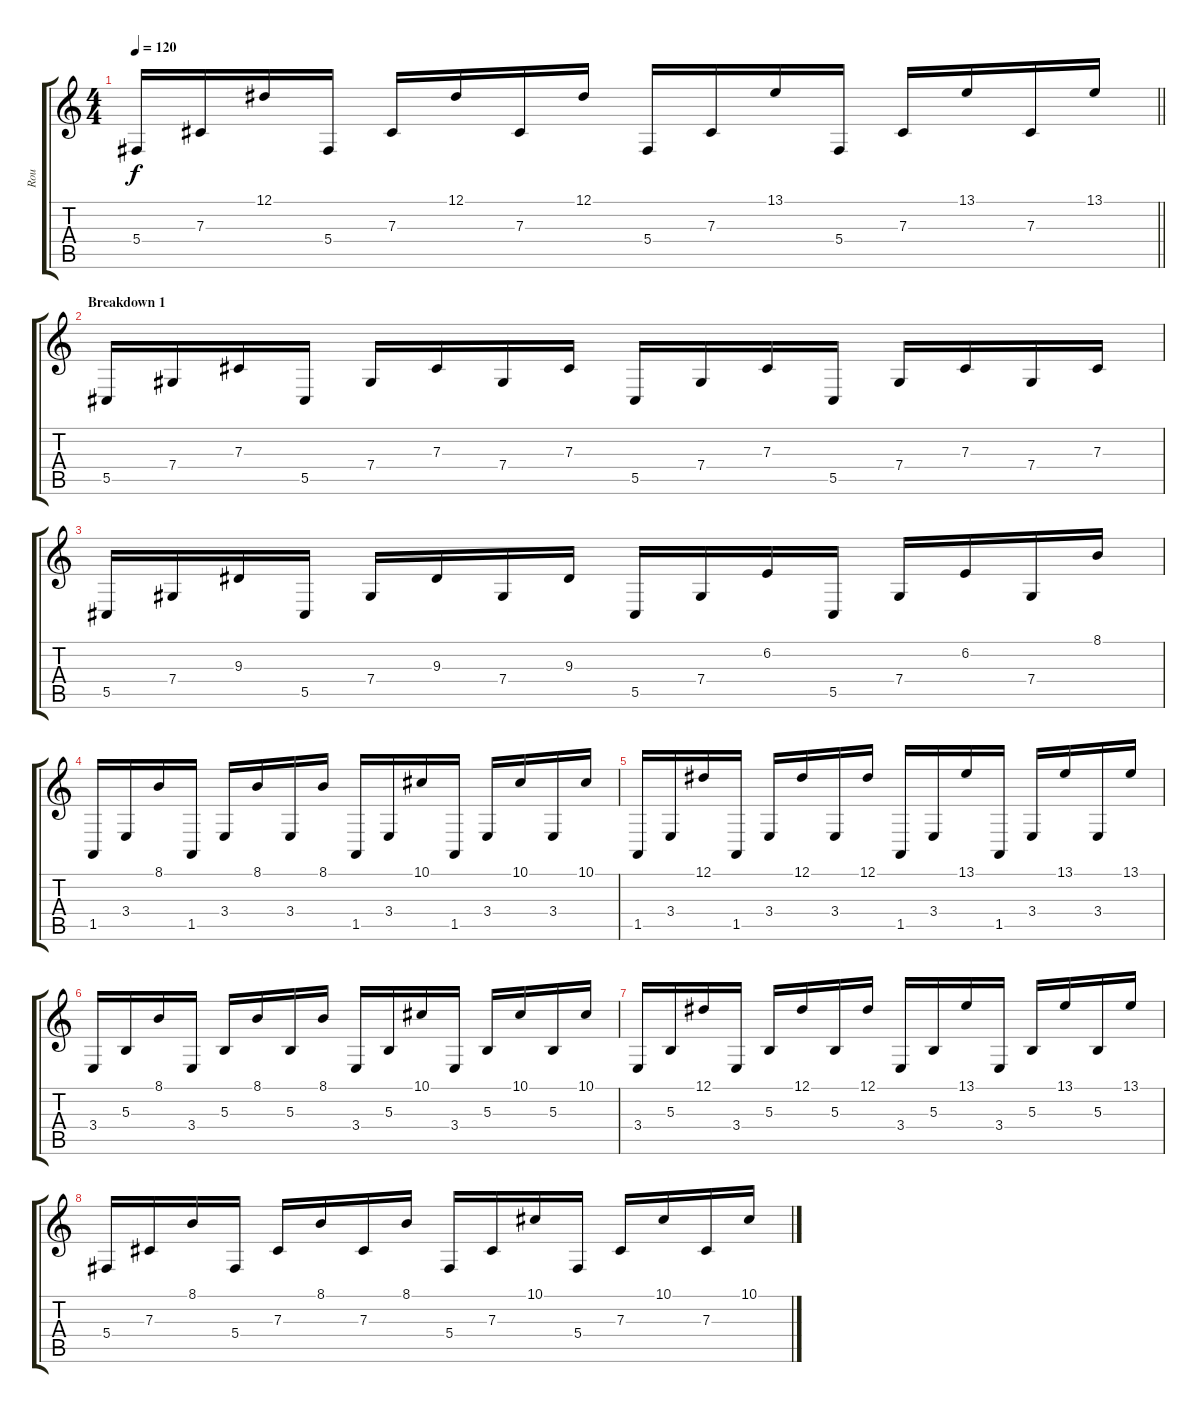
\track ("Rou" "Rou") {instrument lead1square}
\staff {score tabs}
\tuning (Eb4 Bb3 Gb3 Db3 Ab2 Db2) {hide}
\ts (4 4)
\tempo 120
\clef g2
\barLineRight lightlight
\ks c
5.4.16{dy f} 7.3.16 12.1.16 5.4.16 7.3.16 12.1.16 7.3.16 12.1.16 5.4.16 7.3.16 13.1.16 5.4.16 7.3.16 13.1.16 7.3.16 13.1.16 |
\section ("" "Breakdown 1")
5.5.16 7.4.16 7.3.16 5.5.16 7.4.16 7.3.16 7.4.16 7.3.16 5.5.16 7.4.16 7.3.16 5.5.16 7.4.16 7.3.16 7.4.16 7.3.16 |
5.5.16 7.4.16 9.3.16 5.5.16 7.4.16 9.3.16 7.4.16 9.3.16 5.5.16 7.4.16 6.2.16 5.5.16 7.4.16 6.2.16 7.4.16 8.1.16 |
1.5.16 3.4.16 8.1.16 1.5.16 3.4.16 8.1.16 3.4.16 8.1.16 1.5.16 3.4.16 10.1.16 1.5.16 3.4.16 10.1.16 3.4.16 10.1.16 |
1.5.16 3.4.16 12.1.16 1.5.16 3.4.16 12.1.16 3.4.16 12.1.16 1.5.16 3.4.16 13.1.16 1.5.16 3.4.16 13.1.16 3.4.16 13.1.16 |
3.4.16 5.3.16 8.1.16 3.4.16 5.3.16 8.1.16 5.3.16 8.1.16 3.4.16 5.3.16 10.1.16 3.4.16 5.3.16 10.1.16 5.3.16 10.1.16 |
3.4.16 5.3.16 12.1.16 3.4.16 5.3.16 12.1.16 5.3.16 12.1.16 3.4.16 5.3.16 13.1.16 3.4.16 5.3.16 13.1.16 5.3.16 13.1.16 |
5.4.16 7.3.16 8.1.16 5.4.16 7.3.16 8.1.16 7.3.16 8.1.16 5.4.16 7.3.16 10.1.16 5.4.16 7.3.16 10.1.16 7.3.16 10.1.16
